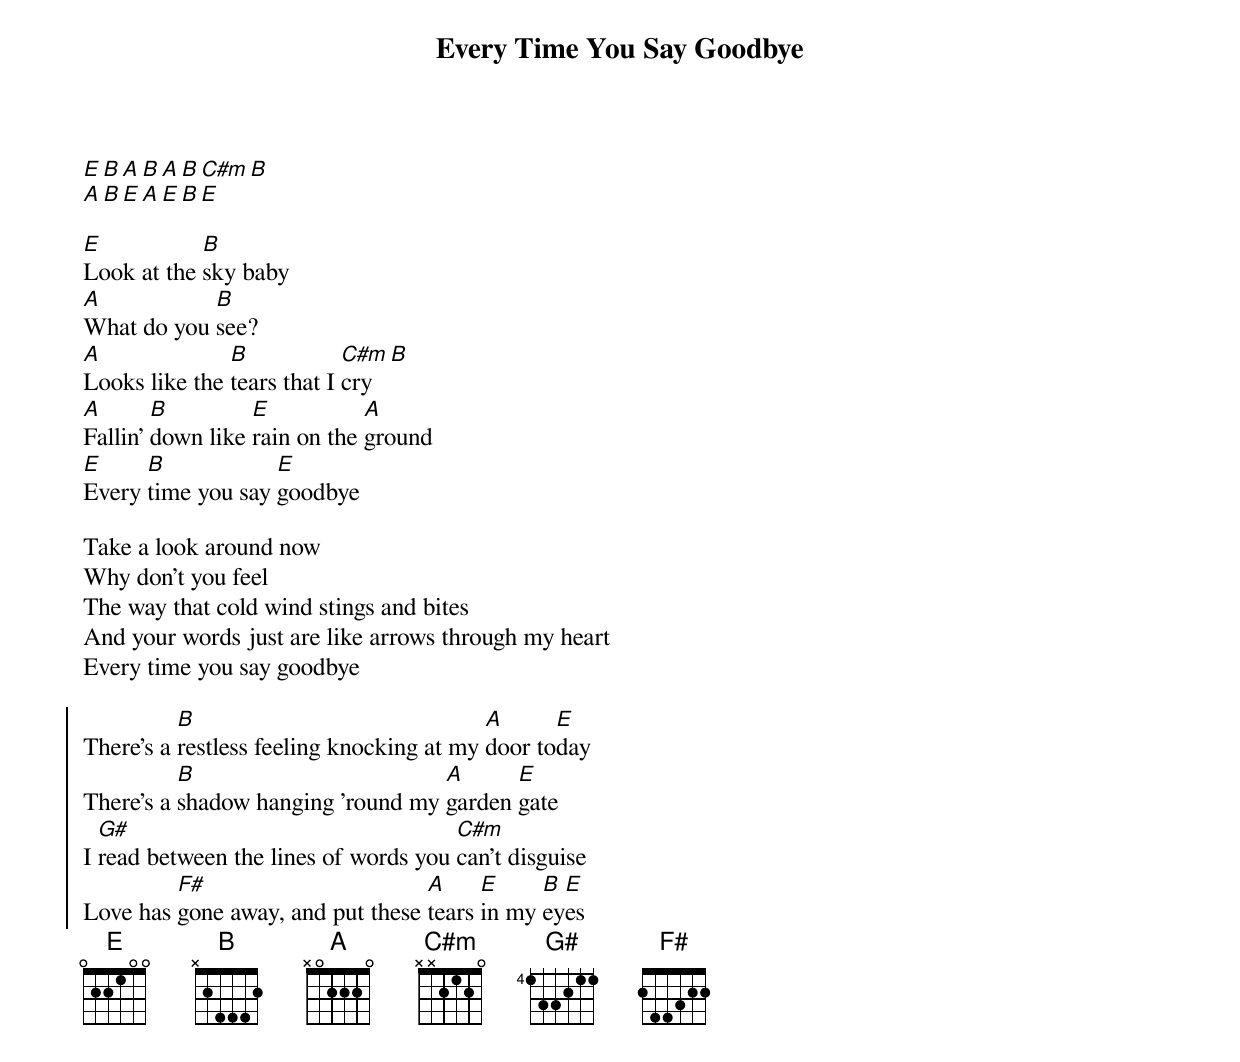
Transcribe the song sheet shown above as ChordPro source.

{title: Every Time You Say Goodbye}

[E][B][A][B][A][B][C#m][B]
[A][B][E][A][E][B][E]

[E]Look at the [B]sky baby
[A]What do you [B]see?
[A]Looks like the [B]tears that I [C#m]cry[B]
[A]Fallin' [B]down like [E]rain on the [A]ground
[E]Every [B]time you say [E]goodbye

Take a look around now
Why don't you feel
The way that cold wind stings and bites
And your words just are like arrows through my heart
Every time you say goodbye

{start_of_chorus}
There's a [B]restless feeling knocking at my [A]door to[E]day
There's a [B]shadow hanging 'round my [A]garden [E]gate
I [G#]read between the lines of words you [C#m]can't disguise
Love has [F#]gone away, and put these [A]tears [E]in my [B]ey[E]es
{end_of_chorus}
